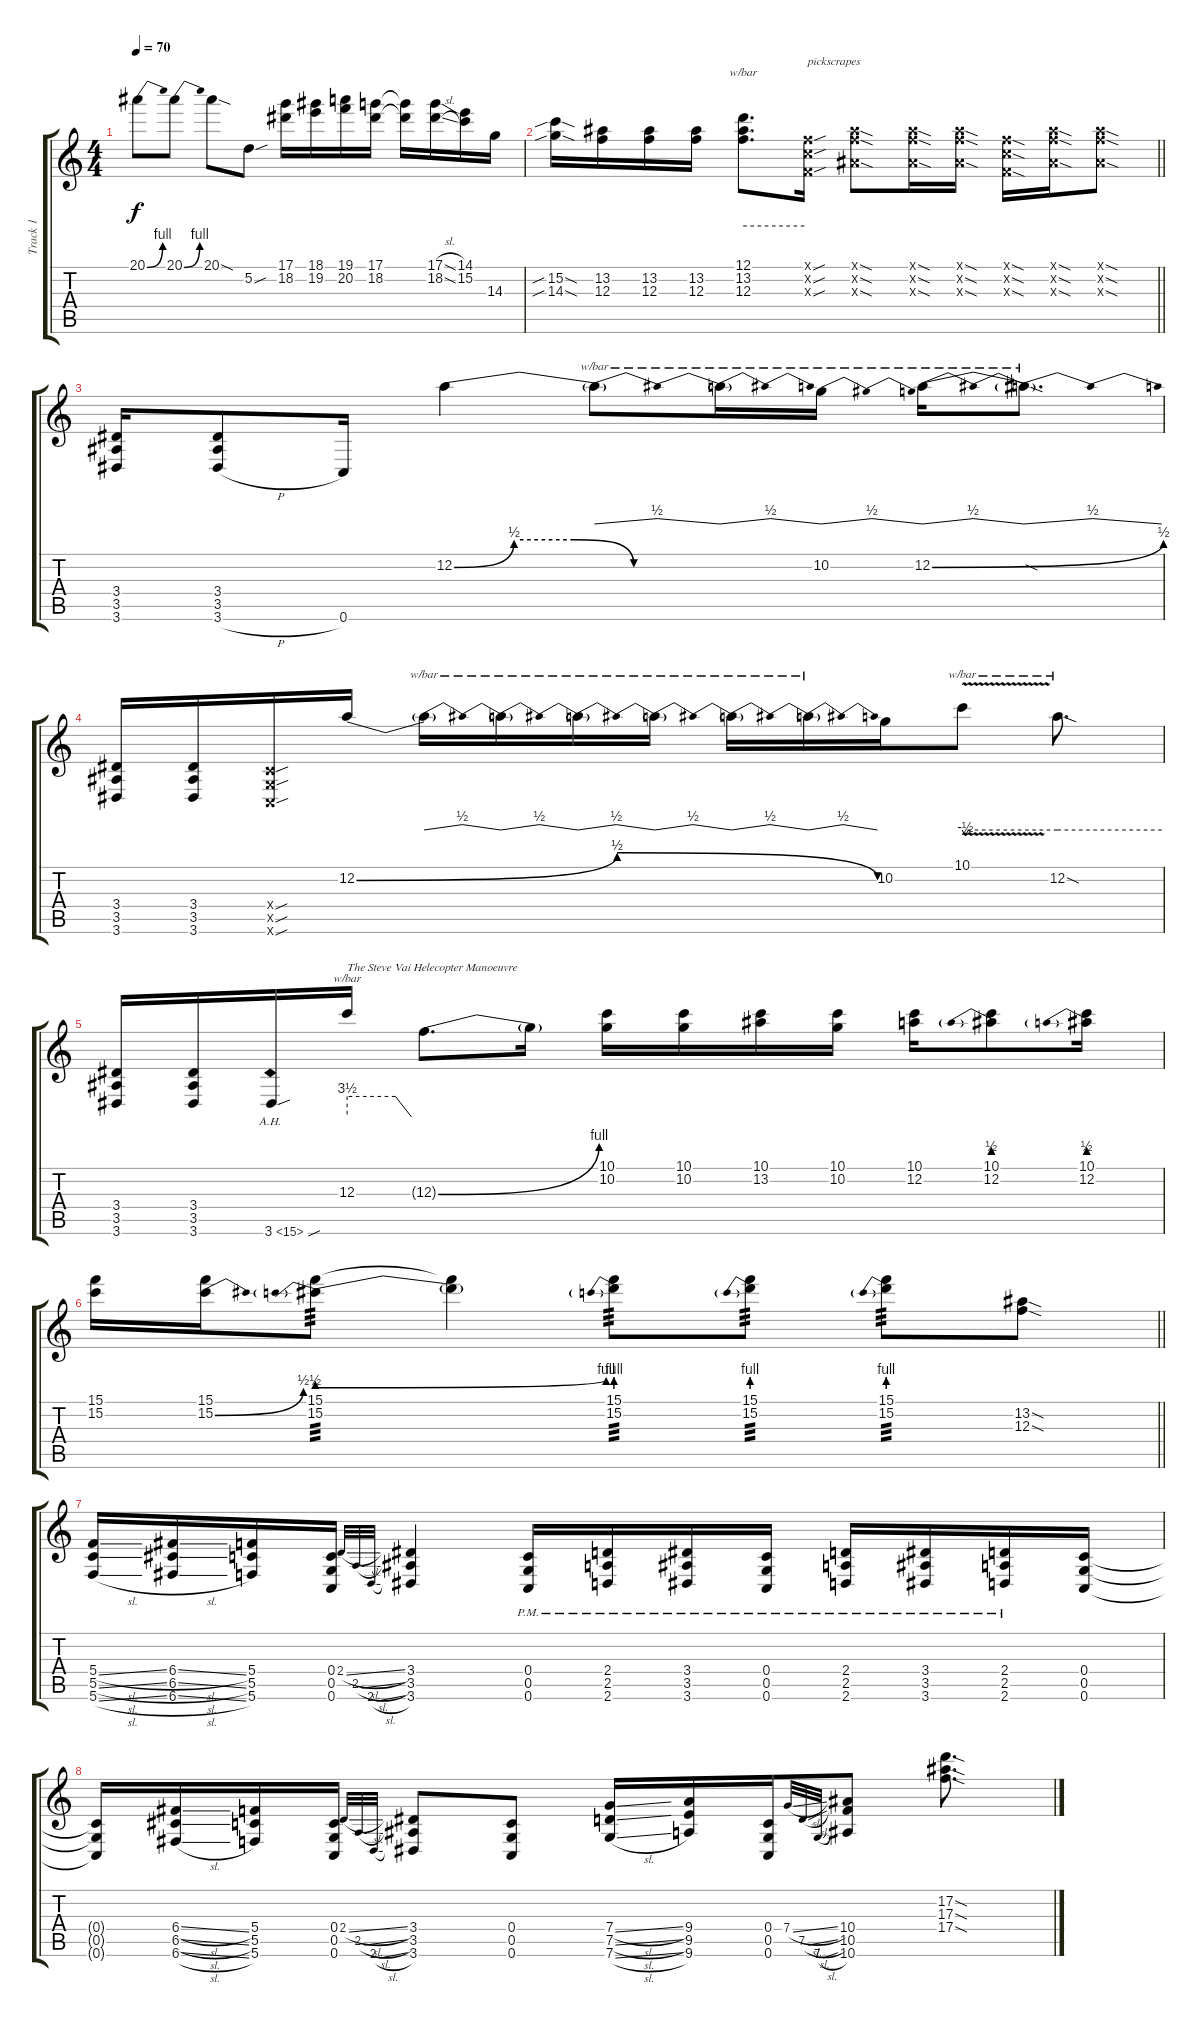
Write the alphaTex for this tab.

\track ("Track 1" "Track 1") {instrument distortionguitar}
\staff {score tabs}
\tuning (D4 A3 F3 C3 G2 C2) {hide}
\ts (4 4)
\tempo 70
\clef g2
\ks c
20.1{be (bend 0 0 60 4)}.8{dy f} 20.1{be (bend 0 0 60 4)}.8 20.1{sod}.8 5.2{sou}.8 (17.1 18.2).16 (18.1 19.2).16 (19.1 20.2).16 (17.1 18.2).16 (17.1{t} 18.2{t}).16 (17.1{sl} 18.2{sl}).16 (14.1 15.2).16 14.3.16 |
\barLineRight lightlight
(15.2{sib sod} 14.3{sib sod}).16 (13.2 12.3).16 (13.2 12.3).16 (13.2 12.3).16 (12.1 13.2 12.3).8{d tbe (hold default 0 0 60 0)} (3.1{sou x} 3.2{sou x} 0.3{sou x}).16{txt "pickscrapes"} (8.1{sod x} 8.2{sod x} 5.3{sod x}).8 (8.1{sod x} 8.2{sod x} 5.3{sod x}).16 (8.1{sod x} 8.2{sod x} 5.3{sod x}).16 (3.1{sod x} 3.2{sod x} 0.3{sod x}).16 (8.1{sod x} 8.2{sod x} 5.3{sod x}).16 (8.1{sod x} 8.2{sod x} 5.3{sod x}).8 |
(3.4 3.5 3.6).16 (3.4 3.5 3.6{h}).8 0.6.16 12.2{be (custom 0 0 10 2 20 2 30 0 60 0)}.4 12.2{t}.8{tbe (dip default 0 0 30 2 60 0)} 12.2{t}.16{tbe (dip default 0 0 30 2 60 0)} 10.2.16{tbe (dip default 0 0 30 2 60 0)} 12.2{be (bend 0 0 60 2)}.16{tbe (dip default 0 0 30 2 60 0)} 12.2{sod t}.8{d tbe (dip default 0 0 30 2 60 0)} |
(3.4 3.5 3.6).16 (3.4 3.5 3.6).16 (0.4{sou x} 0.5{sou x} 0.6{sou x}).16 12.2{be (bendrelease 0 0 20 2 45 2 60 0)}.16 12.2{t}.16{tbe (dip default 0 0 30 2 60 0)} 12.2{t}.16{tbe (dip default 0 0 30 2 60 0)} 12.2{t}.16{tbe (dip default 0 0 30 2 60 0)} 12.2{t}.16{tbe (dip default 0 0 30 2 60 0)} 12.2{t}.16{tbe (dip default 0 0 30 2 60 0)} 12.2{t}.16{tbe (dip default 0 0 30 2 60 0)} 10.2.16 10.1{v}.8{tbe (custom default 0 0 2 -2 4 0 60 0)} 12.2{sod}.8{d tbe (hold default 0 0 60 0)} |
(3.4 3.5 3.6).16 (3.4 3.5 3.6).16 3.6{ah 12 sou}.16 12.3.16{tbe (custom default 0 14 45 14 60 0) txt "The Steve Vai Helecopter Manoeuvre"} 12.3{be (bend 0 0 60 4) t}.8{d} 12.3{t}.16 (10.1 10.2).16 (10.1 10.2).16 (10.1 13.2).16 (10.1 10.2).16 (10.1 12.2).16 (10.1 12.2{be (prebend 0 2 60 2)}).8 (10.1 12.2{be (prebend 0 2 60 2)}).16 |
\barLineRight lightlight
(15.1 15.2).16 (15.1 15.2{be (bend 0 0 60 2)}).16 (15.1 15.2{be (prebendbend 0 2 60 4)}).8{tp 3} (15.1{t} 15.2{t}).4 (15.1 15.2{be (prebend 0 4 60 4)}).8{tp 3} (15.1 15.2{be (prebend 0 4 60 4)}).8{tp 3} (15.1 15.2{be (prebend 0 4 60 4)}).8{tp 3} (13.2{sod} 12.3{sod}).8 |
(5.4{sl} 5.5{sl} 5.6{sl}).16 (6.4{sl} 6.5{sl} 6.6{sl}).16 (5.4 5.5 5.6).16 (0.4 0.5 0.6).16 2.4{sl}.32{gr onbeat} 2.5{sl}.32{gr onbeat} 2.6{sl}.32{gr onbeat} (3.4 3.5 3.6).4 (0.4{pm} 0.5{pm} 0.6{pm}).16 (2.4{pm} 2.5{pm} 2.6{pm}).16 (3.4{pm} 3.5{pm} 3.6{pm}).16 (0.4{pm} 0.5{pm} 0.6{pm}).16 (2.4{pm} 2.5{pm} 2.6{pm}).16 (3.4{pm} 3.5{pm} 3.6{pm}).16 (2.4{pm} 2.5{pm} 2.6{pm}).16 (0.4 0.5 0.6).16 |
(0.4{t} 0.5{t} 0.6{t}).16 (6.4{sl} 6.5{sl} 6.6{sl}).16 (5.4 5.5 5.6).16 (0.4 0.5 0.6).16 2.4{sl}.32{gr onbeat} 2.5{sl}.32{gr onbeat} 2.6{sl}.32{gr onbeat} (3.4 3.5 3.6).8 (0.4 0.5 0.6).8 (7.4{sl} 7.5{sl} 7.6{sl}).16 (9.4 9.5 9.6).16 (0.4 0.5 0.6).16 7.4{sl}.32{gr onbeat} 7.5{sl}.32{gr onbeat} 7.6{sl}.32{gr onbeat} (10.4 10.5 10.6).8 (17.2{sod} 17.3{sod} 17.4{sod}).8{d}
